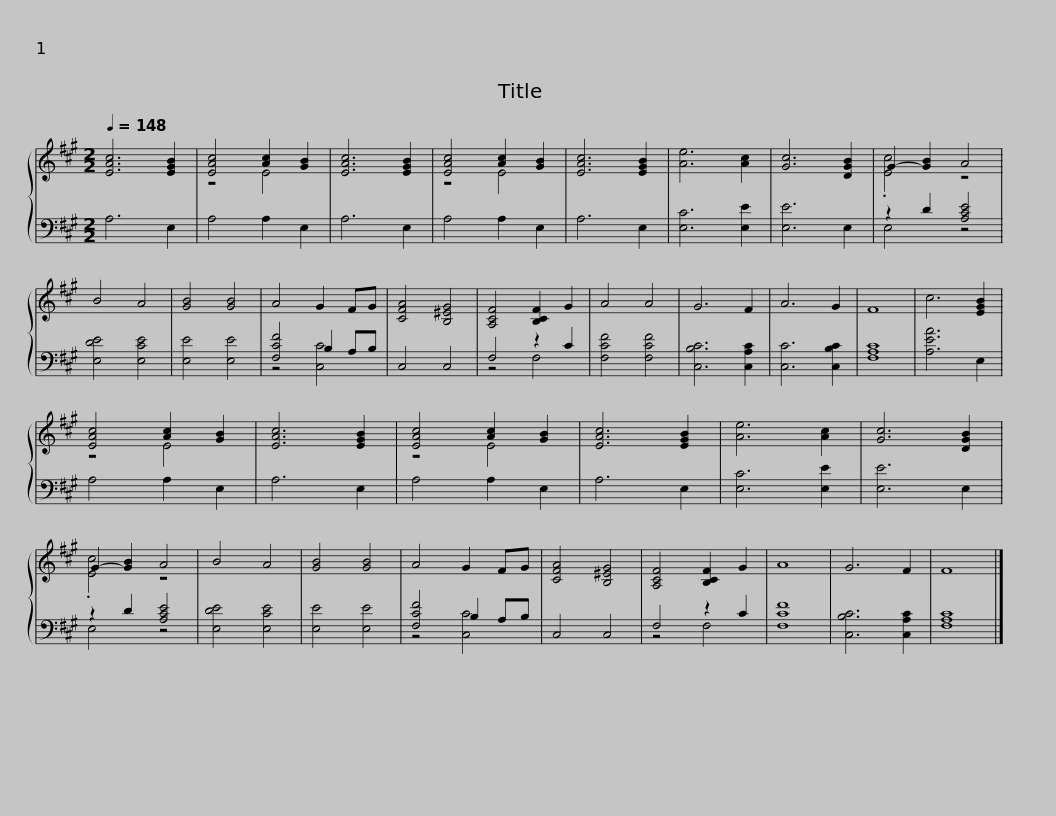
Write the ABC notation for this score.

X:1
%%score { ( 1 3 ) | ( 2 4 ) }
L:1/8
Q:1/4=148
M:2/2
I:linebreak $
K:A
V:1 treble
V:3 treble
V:2 bass
V:4 bass
V:1
 [EAc]6 [EGB]2 | [EAc]4 [Ac]2 [GB]2 | [EAc]6 [EGB]2 | [EAc]4 [Ac]2 [GB]2 | [EAc]6 [EGB]2 | %5
 [Ae]6 [Ac]2 | [Gc]6 [DGB]2 | G2- [GB]2 A4 | B4 A4 | [GB]4 [GB]4 |$ %10
 A4 G2 FG | [CFA]4 [B,^EG]4 | [A,CF]4 [B,CF]2 G2 | A4 A4 | G6 F2 | %15
 A6 G2 | F8 | c6 [EGB]2 | [EAc]4 [Ac]2 [GB]2 | [EAc]6 [EGB]2 | %20
 [EAc]4 [Ac]2 [GB]2 |$ [EAc]6 [EGB]2 | [Ae]6 [Ac]2 | [Gc]6 [DGB]2 | G2- [GB]2 A4 | %25
 B4 A4 | [GB]4 [GB]4 | A4 G2 FG | [CFA]4 [B,^EG]4 | [A,CF]4 [B,CF]2 G2 | %30
 A8 | G6 F2 |$ F8 |] %33
V:2
 A,6 E,2 | A,4 A,2 E,2 | A,6 E,2 | A,4 A,2 E,2 | A,6 E,2 | %5
 [E,C]6 [E,E]2 | [E,E]6 E,2 | z2 D2 [A,CE]4 | [E,DE]4 [E,CE]4 | [E,E]4 [E,E]4 |$ %10
 [F,CF]4 B,2 A,B, | C,4 C,4 | F,4 z2 C2 | [F,CF]4 [F,CF]4 | [C,B,C]6 [C,A,C]2 | %15
 [C,C]6 [C,B,C]2 | [F,A,C]8 | [A,EA]6 E,2 | A,4 A,2 E,2 | A,6 E,2 | %20
 A,4 A,2 E,2 |$ A,6 E,2 | [E,C]6 [E,E]2 | [E,E]6 E,2 | z2 D2 [A,CE]4 | %25
 [E,DE]4 [E,CE]4 | [E,E]4 [E,E]4 | [F,CF]4 B,2 A,B, | C,4 C,4 | F,4 z2 C2 | %30
 [F,CF]8 | [C,B,C]6 [C,A,C]2 |$ [F,A,C]8 |] %33
V:3
 x8 | z4 E4 | x8 | z4 E4 | x8 | %5
 x8 | x8 | .[Ec]4 z4 | x8 | x8 |$ %10
 x8 | x8 | x8 | x8 | x8 | %15
 x8 | x8 | x8 | z4 E4 | x8 | %20
 z4 E4 |$ x8 | x8 | x8 | .[Ec]4 z4 | %25
 x8 | x8 | x8 | x8 | x8 | %30
 x8 | x8 |$ x8 |] %33
V:4
 x8 | x8 | x8 | x8 | x8 | %5
 x8 | x8 | E,4 z4 | x8 | x8 |$ %10
 z4 [C,C]4 | x8 | z4 F,4 | x8 | x8 | %15
 x8 | x8 | x8 | x8 | x8 | %20
 x8 |$ x8 | x8 | x8 | E,4 z4 | %25
 x8 | x8 | z4 [C,C]4 | x8 | z4 F,4 | %30
 x8 | x8 |$ x8 |] %33
